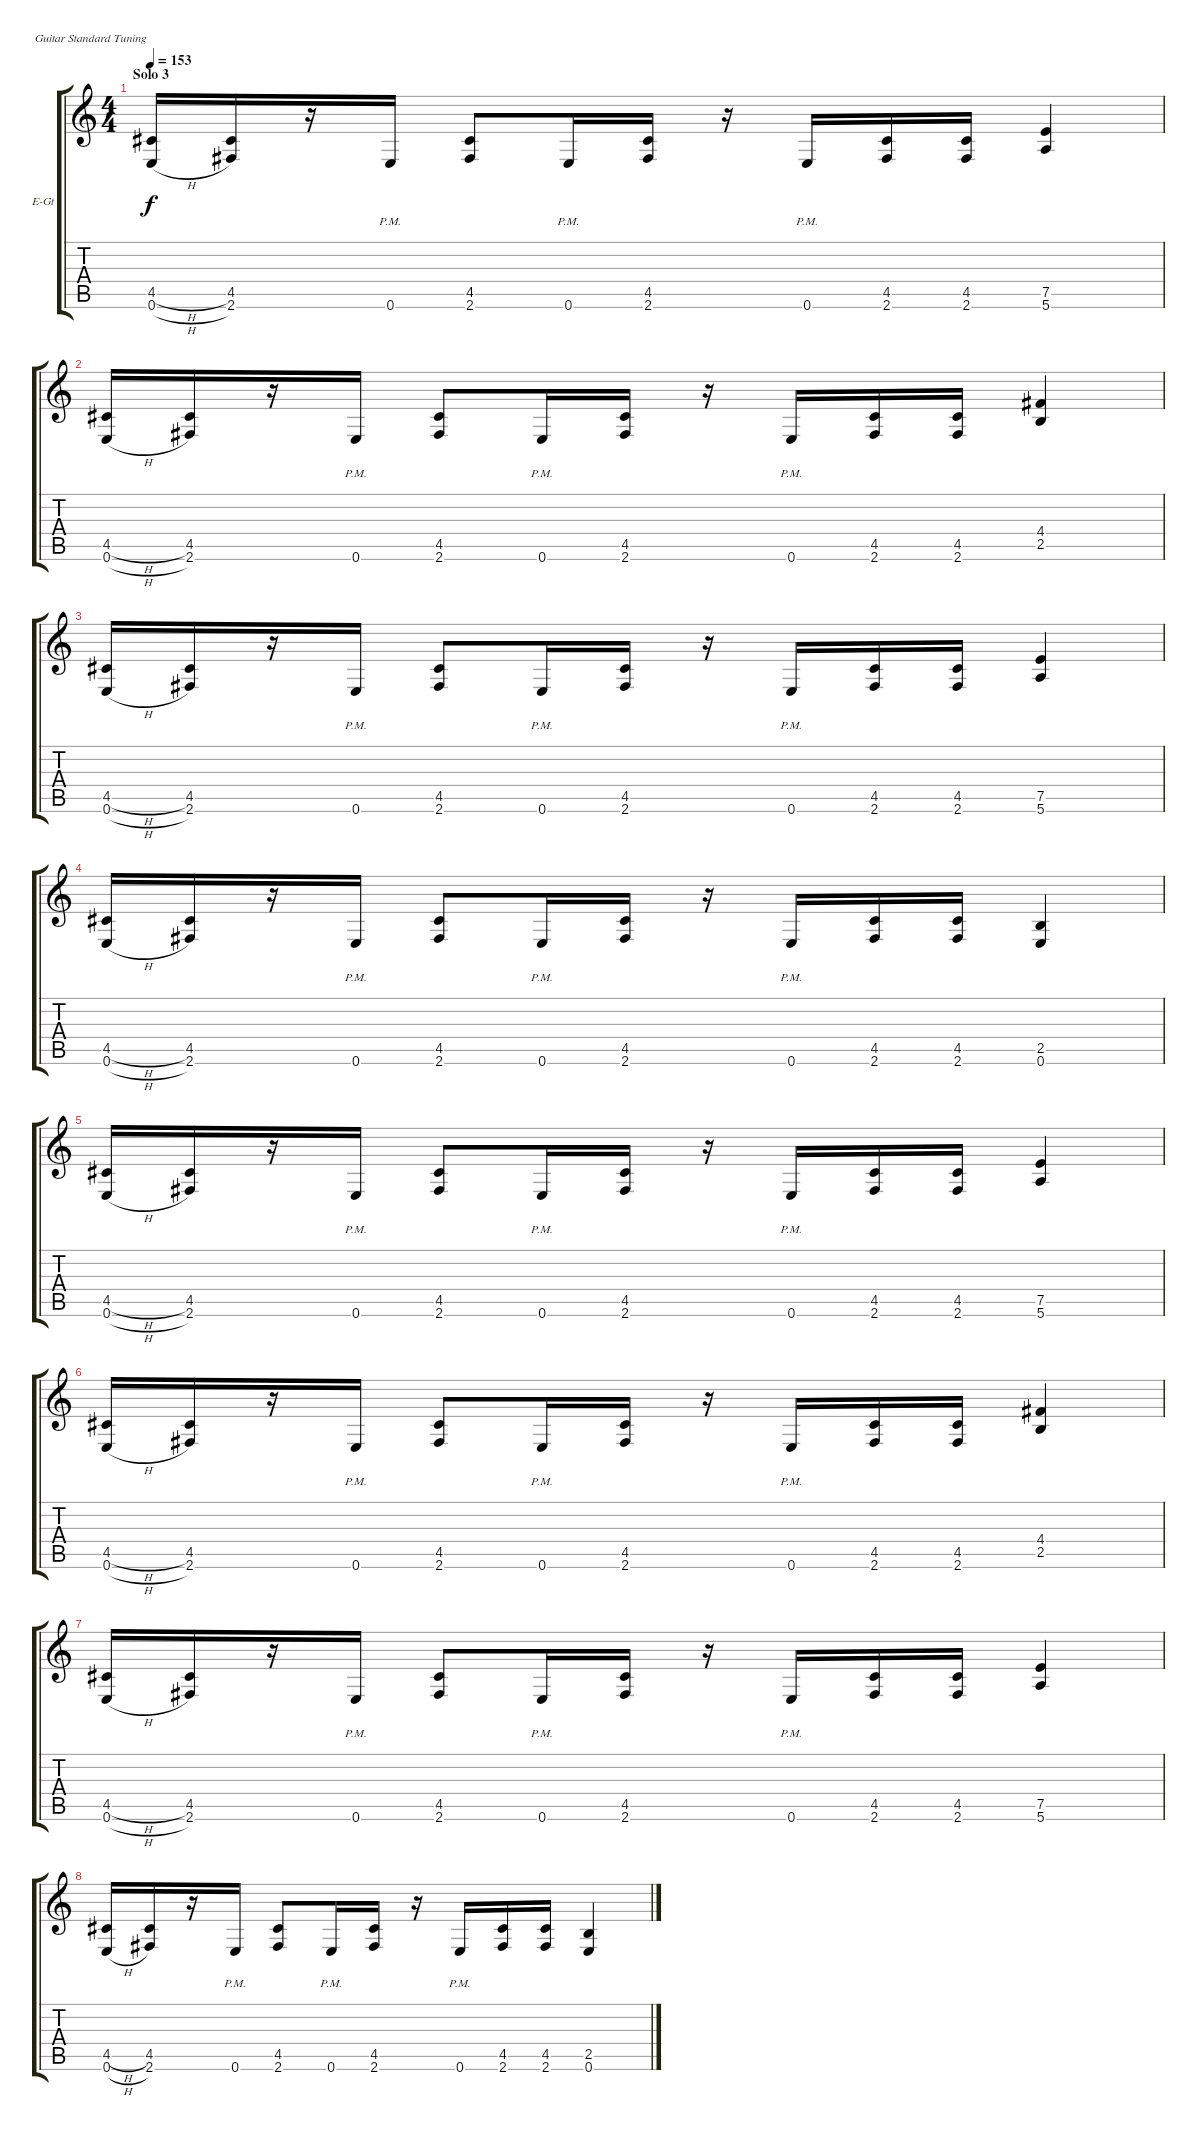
\bracketExtendMode groupsimilarinstruments
\firstSystemTrackNameOrientation horizontal
\otherSystemsTrackNameOrientation horizontal
\track ("Broderick" "E-Gt") {instrument distortionguitar}
\staff {score tabs}
\tuning (E4 B3 G3 D3 A2 E2)
\ts (4 4)
\section ("" "Solo 3")
\tempo 153
\clef g2
\ks c
(4.5{h} 0.6{h}).16{dy f} (4.5 2.6).16 r.16 0.6{pm}.16 (4.5 2.6).8 0.6{pm}.16 (4.5 2.6).16 r.16 0.6{pm}.16 (4.5 2.6).16 (4.5 2.6).16 (7.5 5.6).4 |
(4.5{h} 0.6{h}).16 (4.5 2.6).16 r.16 0.6{pm}.16 (4.5 2.6).8 0.6{pm}.16 (4.5 2.6).16 r.16 0.6{pm}.16 (4.5 2.6).16 (4.5 2.6).16 (4.4 2.5).4 |
(4.5{h} 0.6{h}).16 (4.5 2.6).16 r.16 0.6{pm}.16 (4.5 2.6).8 0.6{pm}.16 (4.5 2.6).16 r.16 0.6{pm}.16 (4.5 2.6).16 (4.5 2.6).16 (7.5 5.6).4 |
(4.5{h} 0.6{h}).16 (4.5 2.6).16 r.16 0.6{pm}.16 (4.5 2.6).8 0.6{pm}.16 (4.5 2.6).16 r.16 0.6{pm}.16 (4.5 2.6).16 (4.5 2.6).16 (2.5 0.6).4 |
(4.5{h} 0.6{h}).16 (4.5 2.6).16 r.16 0.6{pm}.16 (4.5 2.6).8 0.6{pm}.16 (4.5 2.6).16 r.16 0.6{pm}.16 (4.5 2.6).16 (4.5 2.6).16 (7.5 5.6).4 |
(4.5{h} 0.6{h}).16 (4.5 2.6).16 r.16 0.6{pm}.16 (4.5 2.6).8 0.6{pm}.16 (4.5 2.6).16 r.16 0.6{pm}.16 (4.5 2.6).16 (4.5 2.6).16 (4.4 2.5).4 |
(4.5{h} 0.6{h}).16 (4.5 2.6).16 r.16 0.6{pm}.16 (4.5 2.6).8 0.6{pm}.16 (4.5 2.6).16 r.16 0.6{pm}.16 (4.5 2.6).16 (4.5 2.6).16 (7.5 5.6).4 |
(4.5{h} 0.6{h}).16 (4.5 2.6).16 r.16 0.6{pm}.16 (4.5 2.6).8 0.6{pm}.16 (4.5 2.6).16 r.16 0.6{pm}.16 (4.5 2.6).16 (4.5 2.6).16 (2.5 0.6).4
